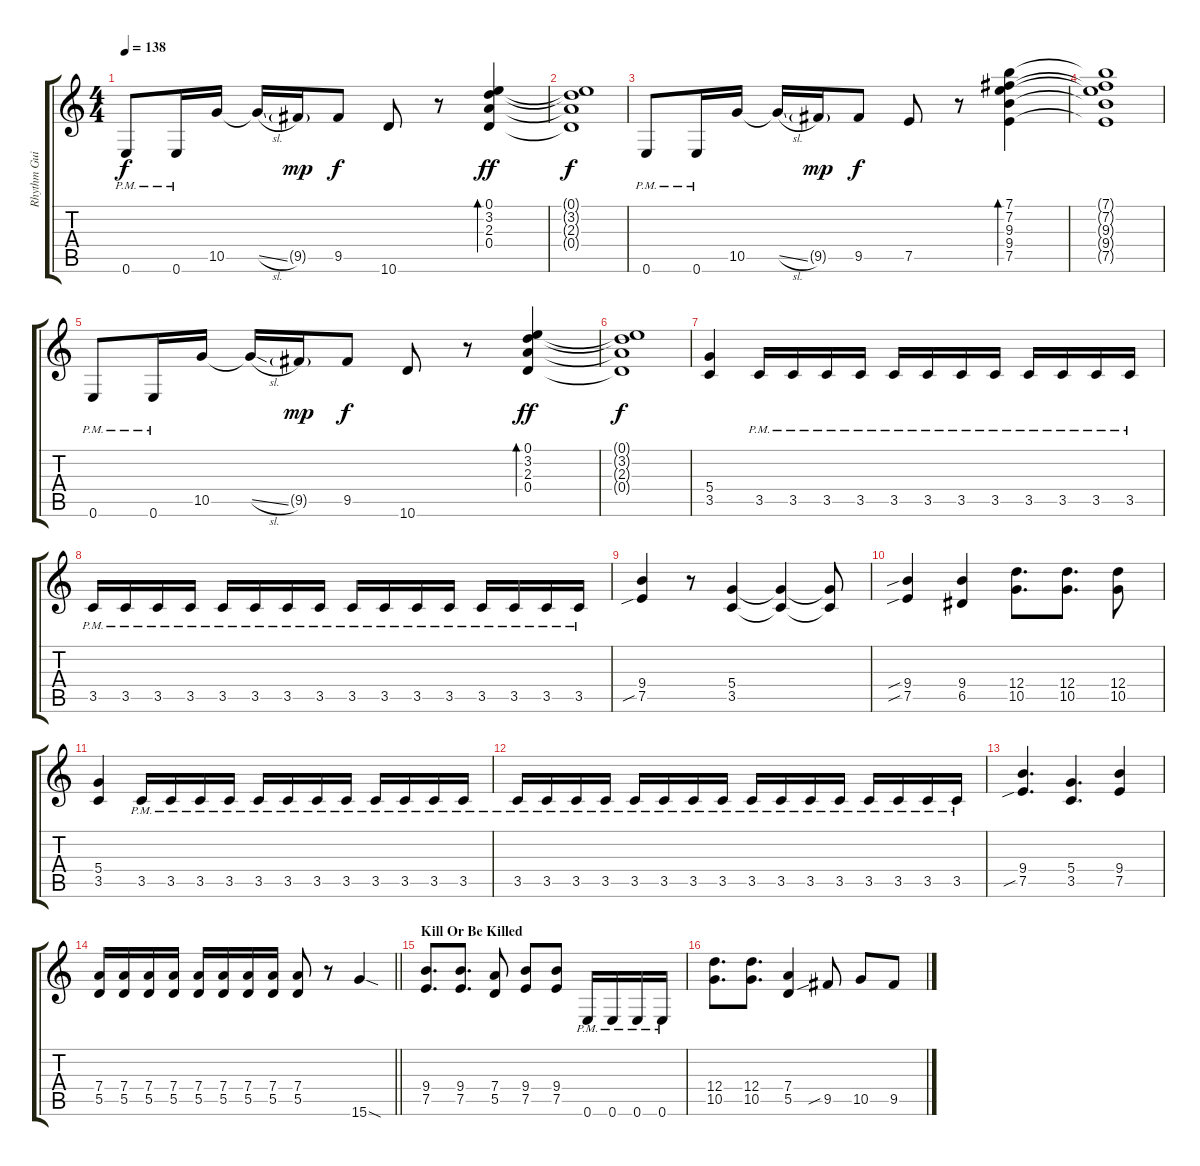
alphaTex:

\track ("Rhythm Guitar L" "Rhythm Gui") {instrument distortionguitar}
\staff {score tabs}
\tuning (E4 B3 G3 D3 A2 E2) {hide}
\ts (4 4)
\tempo 138
\clef g2
\ks c
0.6{pm}.8{dy f} 0.6{pm}.16 10.5.16 10.5{sl t}.16 9.5{g}.16{dy mp} 9.5.8{dy f} 10.6.8 r.8 (0.1 3.2 2.3 0.4).4{bd 60 dy ff} |
(0.1{t} 3.2{t} 2.3{t} 0.4{t}).1{dy f} |
0.6{pm}.8 0.6{pm}.16 10.5.16 10.5{sl t}.16 9.5{g}.16{dy mp} 9.5.8{dy f} 7.5.8 r.8 (7.1 7.2 9.3 9.4 7.5).4{bd 60} |
(7.1{t} 7.2{t} 9.3{t} 9.4{t} 7.5{t}).1 |
0.6{pm}.8 0.6{pm}.16 10.5.16 10.5{sl t}.16 9.5{g}.16{dy mp} 9.5.8{dy f} 10.6.8 r.8 (0.1 3.2 2.3 0.4).4{bd 60 dy ff} |
(0.1{t} 3.2{t} 2.3{t} 0.4{t}).1{dy f} |
(5.4 3.5).4 3.5{pm}.16 3.5{pm}.16 3.5{pm}.16 3.5{pm}.16 3.5{pm}.16 3.5{pm}.16 3.5{pm}.16 3.5{pm}.16 3.5{pm}.16 3.5{pm}.16 3.5{pm}.16 3.5{pm}.16 |
3.5{pm}.16 3.5{pm}.16 3.5{pm}.16 3.5{pm}.16 3.5{pm}.16 3.5{pm}.16 3.5{pm}.16 3.5{pm}.16 3.5{pm}.16 3.5{pm}.16 3.5{pm}.16 3.5{pm}.16 3.5{pm}.16 3.5{pm}.16 3.5{pm}.16 3.5{pm}.16 |
(9.4 7.5{sib}).4 r.8 (5.4 3.5).4 (5.4{t} 3.5{t}).4 (5.4{t} 3.5{t}).8 |
(9.4{sib} 7.5{sib}).4 (9.4 6.5).4 (12.4 10.5).8{d} (12.4 10.5).8{d} (12.4 10.5).8 |
(5.4 3.5).4 3.5{pm}.16 3.5{pm}.16 3.5{pm}.16 3.5{pm}.16 3.5{pm}.16 3.5{pm}.16 3.5{pm}.16 3.5{pm}.16 3.5{pm}.16 3.5{pm}.16 3.5{pm}.16 3.5{pm}.16 |
3.5{pm}.16 3.5{pm}.16 3.5{pm}.16 3.5{pm}.16 3.5{pm}.16 3.5{pm}.16 3.5{pm}.16 3.5{pm}.16 3.5{pm}.16 3.5{pm}.16 3.5{pm}.16 3.5{pm}.16 3.5{pm}.16 3.5{pm}.16 3.5{pm}.16 3.5{pm}.16 |
(9.4 7.5{sib}).4{d} (5.4 3.5).4{d} (9.4 7.5).4 |
\barLineRight lightlight
(7.4 5.5).16 (7.4 5.5).16 (7.4 5.5).16 (7.4 5.5).16 (7.4 5.5).16 (7.4 5.5).16 (7.4 5.5).16 (7.4 5.5).16 (7.4 5.5).8 r.8 15.6{sod}.4 |
\section ("" "Kill Or Be Killed")
(9.4 7.5).8{d} (9.4 7.5).8{d} (7.4 5.5).8 (9.4 7.5).8 (9.4 7.5).8 0.6{pm}.16 0.6{pm}.16 0.6{pm}.16 0.6{pm}.16 |
(12.4 10.5).8{d} (12.4 10.5).8{d} (7.4 5.5).4 9.5{sib}.8 10.5.8 9.5.8
